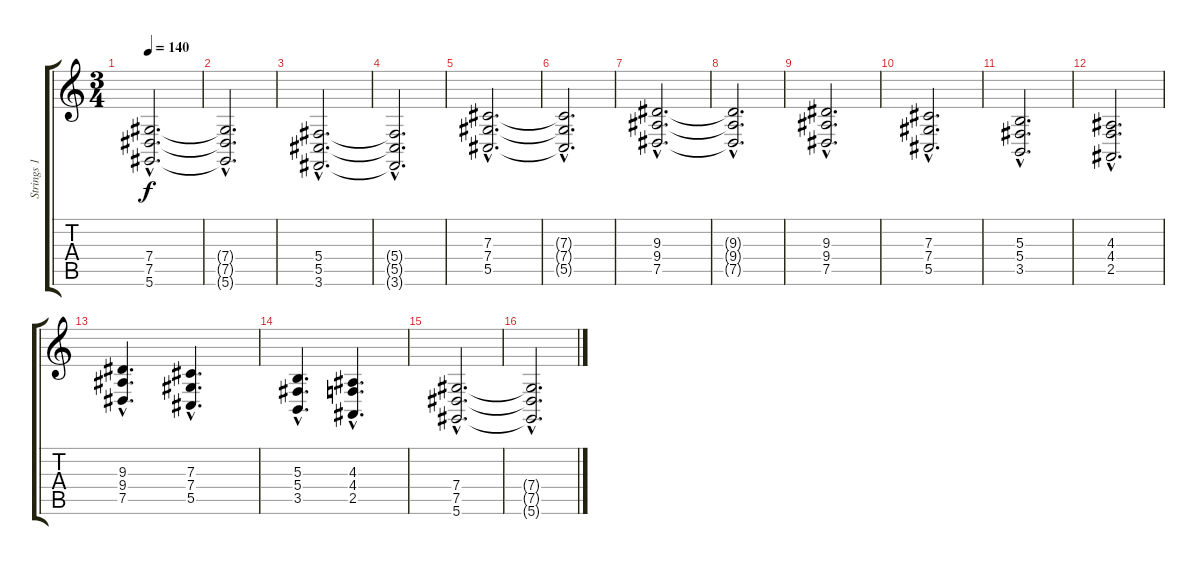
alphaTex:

\track ("Strings 1" "Strings 1") {instrument stringensemble1}
\staff {score tabs}
\tuning (Eb4 Bb3 Gb3 Db3 Ab2 Eb2) {hide}
\ts (3 4)
\tempo 140
\clef g2
\ks c
(7.4{hac} 7.5{hac} 5.6{hac}).2{d dy f volume 10 balance 2} |
(7.4{hac t} 7.5{hac t} 5.6{hac t}).2{d} |
(5.4{hac} 5.5{hac} 3.6{hac}).2{d} |
(5.4{hac t} 5.5{hac t} 3.6{hac t}).2{d} |
(7.3{hac} 7.4{hac} 5.5{hac}).2{d} |
(7.3{hac t} 7.4{hac t} 5.5{hac t}).2{d} |
(9.3{hac} 9.4{hac} 7.5{hac}).2{d} |
(9.3{hac t} 9.4{hac t} 7.5{hac t}).2{d} |
(9.3{hac} 9.4{hac} 7.5{hac}).2{d} |
(7.3{hac} 7.4{hac} 5.5{hac}).2{d} |
(5.3{hac} 5.4{hac} 3.5{hac}).2{d} |
(4.3{hac} 4.4{hac} 2.5{hac}).2{d} |
(9.3{hac} 9.4{hac} 7.5{hac}).4{d} (7.3{hac} 7.4{hac} 5.5{hac}).4{d} |
(5.3{hac} 5.4{hac} 3.5{hac}).4{d} (4.3{hac} 4.4{hac} 2.5{hac}).4{d} |
(7.4{hac} 7.5{hac} 5.6{hac}).2{d} |
(7.4{hac t} 7.5{hac t} 5.6{hac t}).2{d}
